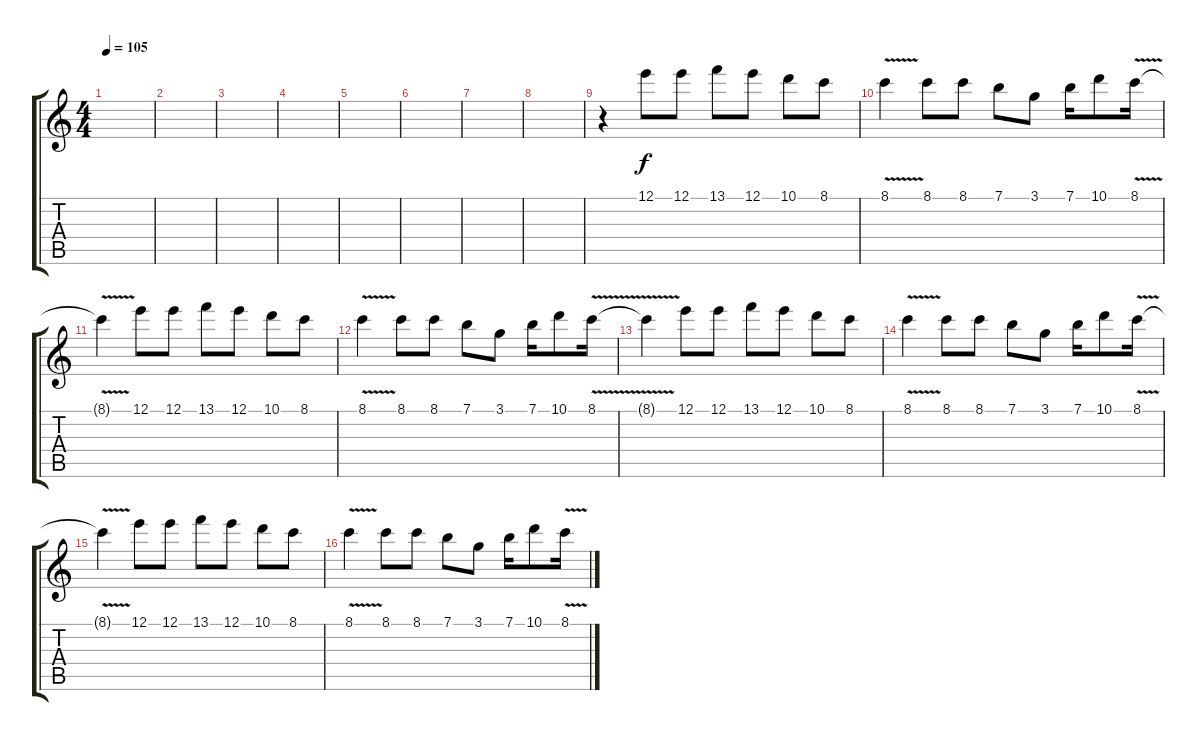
\track "" {solo instrument distortionguitar}
\staff {score tabs}
\tuning (E4 B3 G3 D3 A2 E2) {hide}
\ts (4 4)
\tempo 105
\clef g2
\ks c
|
|
|
|
|
|
|
|
r.4 12.1.8 12.1.8 13.1.8 12.1.8 10.1.8 8.1.8 |
8.1{v}.4 8.1.8 8.1.8 7.1.8 3.1.8 7.1.16 10.1.8 8.1{v}.16 |
8.1{t}.4 12.1.8 12.1.8 13.1.8 12.1.8 10.1.8 8.1.8 |
8.1{v}.4 8.1.8 8.1.8 7.1.8 3.1.8 7.1.16 10.1.8 8.1{v}.16 |
8.1{t}.4 12.1.8 12.1.8 13.1.8 12.1.8 10.1.8 8.1.8 |
8.1{v}.4 8.1.8 8.1.8 7.1.8 3.1.8 7.1.16 10.1.8 8.1{v}.16 |
8.1{t}.4 12.1.8 12.1.8 13.1.8 12.1.8 10.1.8 8.1.8 |
8.1{v}.4 8.1.8 8.1.8 7.1.8 3.1.8 7.1.16 10.1.8 8.1{v}.16
